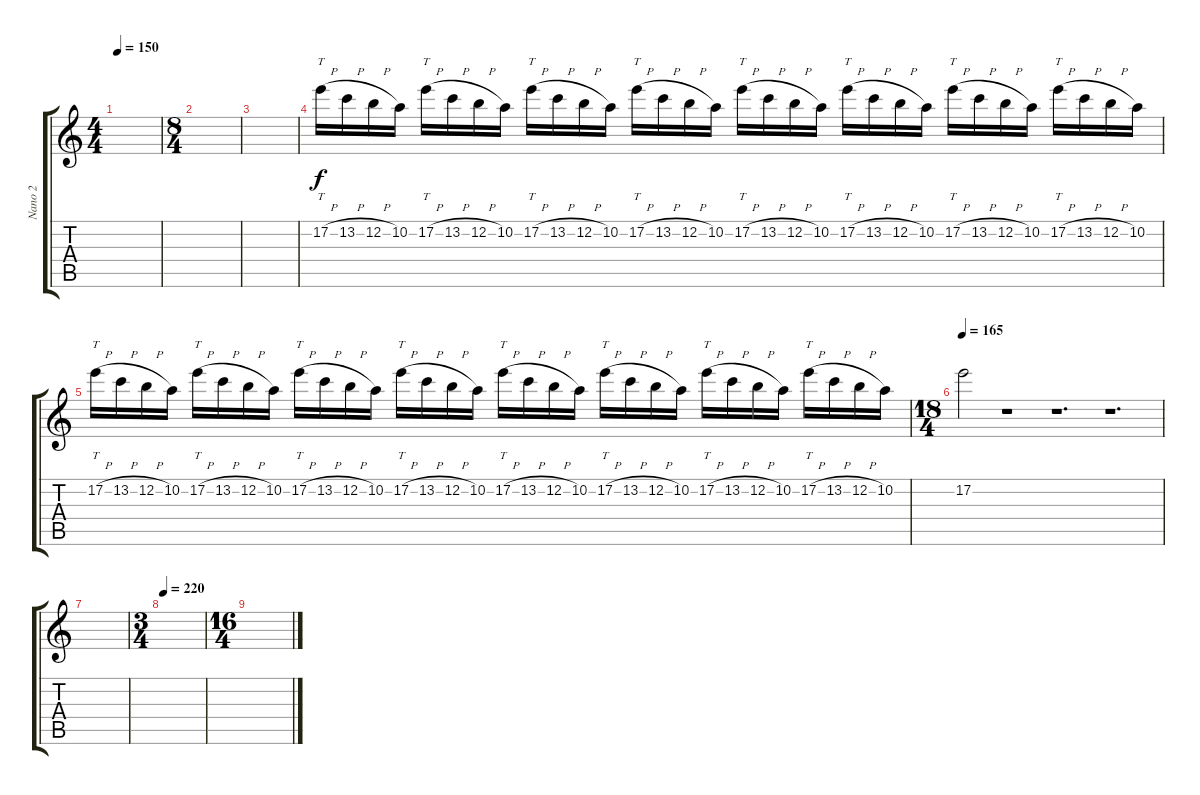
\track ("Nano 2" "Nano 2") {instrument overdrivenguitar}
\staff {score tabs}
\tuning (E4 B3 G3 D3 A2 E2) {hide}
\ts (4 4)
\tempo 150
\clef g2
\ks c
|
\ts (8 4)
|
|
17.2{h}.16{tt} 13.2{h}.16 12.2{h}.16 10.2.16 17.2{h}.16{tt} 13.2{h}.16 12.2{h}.16 10.2.16 17.2{h}.16{tt} 13.2{h}.16 12.2{h}.16 10.2.16 17.2{h}.16{tt} 13.2{h}.16 12.2{h}.16 10.2.16 17.2{h}.16{tt} 13.2{h}.16 12.2{h}.16 10.2.16 17.2{h}.16{tt} 13.2{h}.16 12.2{h}.16 10.2.16 17.2{h}.16{tt} 13.2{h}.16 12.2{h}.16 10.2.16 17.2{h}.16{tt} 13.2{h}.16 12.2{h}.16 10.2.16 |
17.2{h}.16{tt} 13.2{h}.16 12.2{h}.16 10.2.16 17.2{h}.16{tt} 13.2{h}.16 12.2{h}.16 10.2.16 17.2{h}.16{tt} 13.2{h}.16 12.2{h}.16 10.2.16 17.2{h}.16{tt} 13.2{h}.16 12.2{h}.16 10.2.16 17.2{h}.16{tt} 13.2{h}.16 12.2{h}.16 10.2.16 17.2{h}.16{tt} 13.2{h}.16 12.2{h}.16 10.2.16 17.2{h}.16{tt} 13.2{h}.16 12.2{h}.16 10.2.16 17.2{h}.16{tt} 13.2{h}.16 12.2{h}.16 10.2.16 |
\ts (18 4)
\tempo 165
17.2.2 r.1 r.1{d} r.1{d} |
|
\ts (3 4)
\tempo 220
|
\ts (16 4)
